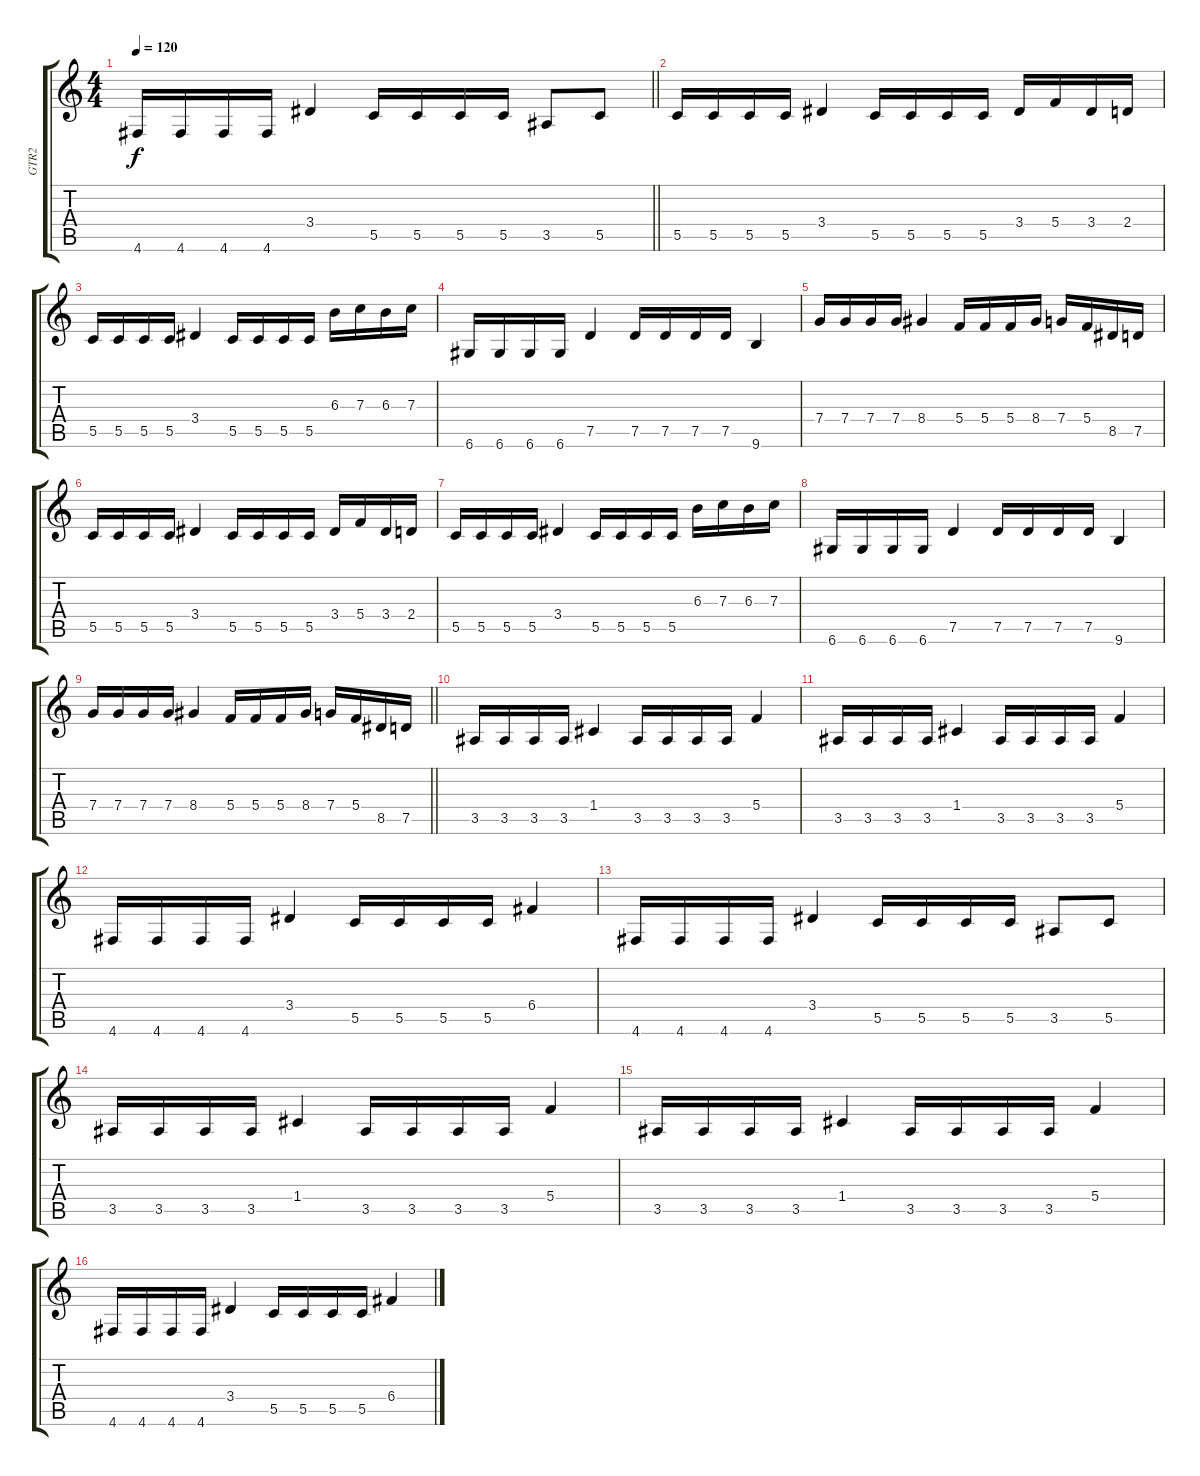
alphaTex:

\track ("GTR2" "GTR2") {instrument overdrivenguitar}
\staff {score tabs}
\tuning (D4 A3 F3 C3 G2 D2) {hide}
\ts (4 4)
\tempo 120
\clef g2
\barLineRight lightlight
\ks c
4.6.16{dy f} 4.6.16 4.6.16 4.6.16 3.4.4 5.5.16 5.5.16 5.5.16 5.5.16 3.5.8 5.5.8 |
5.5.16 5.5.16 5.5.16 5.5.16 3.4.4 5.5.16 5.5.16 5.5.16 5.5.16 3.4.16 5.4.16 3.4.16 2.4.16 |
5.5.16 5.5.16 5.5.16 5.5.16 3.4.4 5.5.16 5.5.16 5.5.16 5.5.16 6.3.16 7.3.16 6.3.16 7.3.16 |
6.6.16 6.6.16 6.6.16 6.6.16 7.5.4 7.5.16 7.5.16 7.5.16 7.5.16 9.6.4 |
7.4.16 7.4.16 7.4.16 7.4.16 8.4.4 5.4.16 5.4.16 5.4.16 8.4.16 7.4.16 5.4.16 8.5.16 7.5.16 |
5.5.16 5.5.16 5.5.16 5.5.16 3.4.4 5.5.16 5.5.16 5.5.16 5.5.16 3.4.16 5.4.16 3.4.16 2.4.16 |
5.5.16 5.5.16 5.5.16 5.5.16 3.4.4 5.5.16 5.5.16 5.5.16 5.5.16 6.3.16 7.3.16 6.3.16 7.3.16 |
6.6.16 6.6.16 6.6.16 6.6.16 7.5.4 7.5.16 7.5.16 7.5.16 7.5.16 9.6.4 |
\barLineRight lightlight
7.4.16 7.4.16 7.4.16 7.4.16 8.4.4 5.4.16 5.4.16 5.4.16 8.4.16 7.4.16 5.4.16 8.5.16 7.5.16 |
3.5.16 3.5.16 3.5.16 3.5.16 1.4.4 3.5.16 3.5.16 3.5.16 3.5.16 5.4.4 |
3.5.16 3.5.16 3.5.16 3.5.16 1.4.4 3.5.16 3.5.16 3.5.16 3.5.16 5.4.4 |
4.6.16 4.6.16 4.6.16 4.6.16 3.4.4 5.5.16 5.5.16 5.5.16 5.5.16 6.4.4 |
4.6.16 4.6.16 4.6.16 4.6.16 3.4.4 5.5.16 5.5.16 5.5.16 5.5.16 3.5.8 5.5.8 |
3.5.16 3.5.16 3.5.16 3.5.16 1.4.4 3.5.16 3.5.16 3.5.16 3.5.16 5.4.4 |
3.5.16 3.5.16 3.5.16 3.5.16 1.4.4 3.5.16 3.5.16 3.5.16 3.5.16 5.4.4 |
4.6.16 4.6.16 4.6.16 4.6.16 3.4.4 5.5.16 5.5.16 5.5.16 5.5.16 6.4.4
